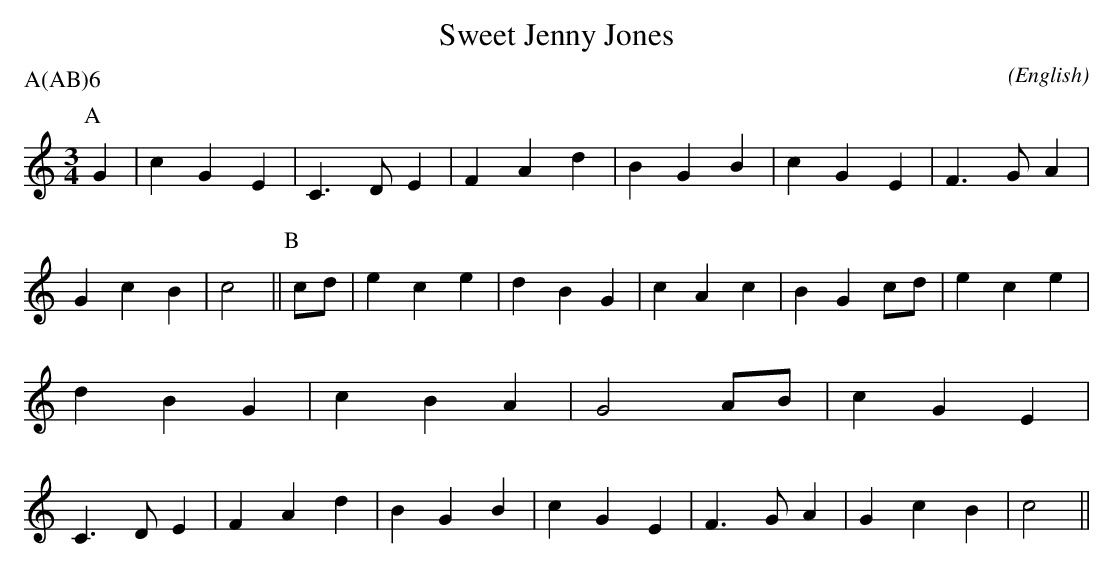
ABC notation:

X:1
T:Sweet Jenny Jones
M:3/4
C:
O:English
P:A(AB)6
K:C
P:A
   G2 | c2 G2 E2 | C3  D E2 | F2 A2 d2 | B2 G2 \
   B2 | c2 G2 E2 | F3  G A2 | G2 c2 B2 | c4    ||\
P:B
   cd | e2 c2 e2 | d2 B2 G2 | c2 A2 c2 | B2 G2 \
   cd | e2 c2 e2 | d2 B2 G2 | c2 B2 A2 | G4    \
   AB | c2 G2 E2 | C3  D E2 | F2 A2 d2 | B2 G2 \
   B2 | c2 G2 E2 | F3  G A2 | G2 c2 B2 | c4    ||
